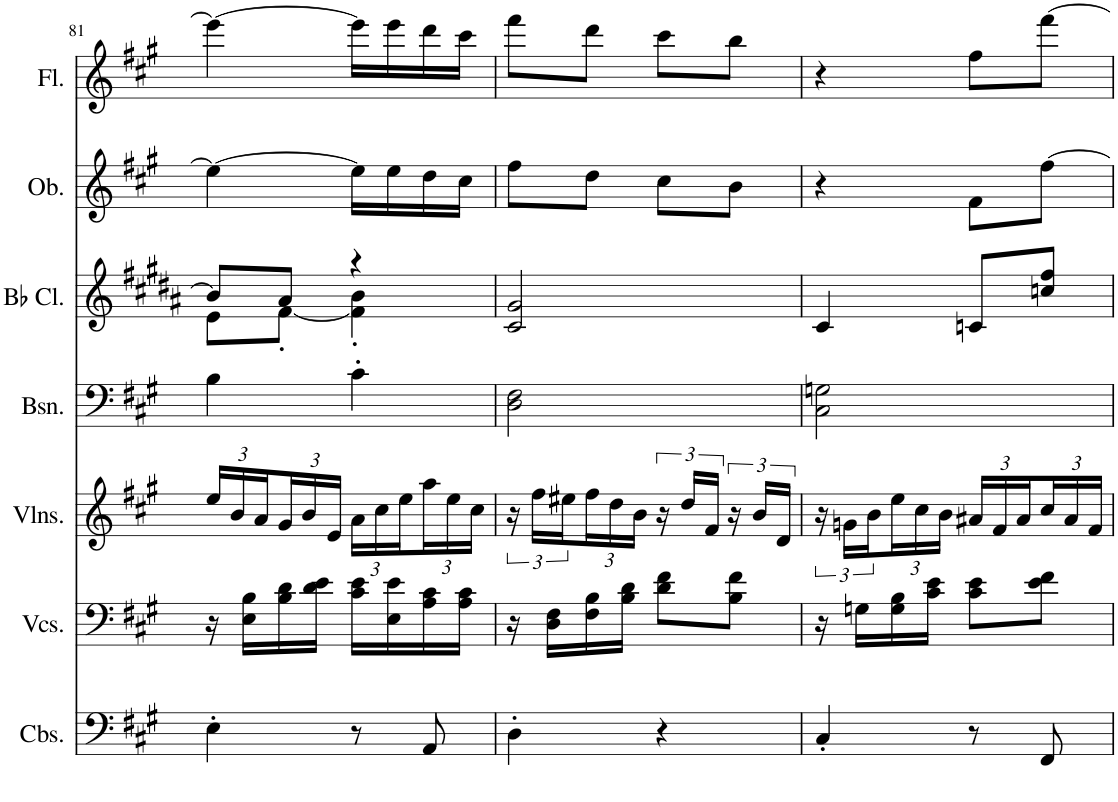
**kern	**kern	**kern	**kern	**kern	**kern	**kern
*part7	*part6	*part5	*part4	*part3	*part2	*part1
*staff7	*staff6	*staff5	*staff4	*staff3	*staff2	*staff1
*I"Contrabasses, Contrabasse	*I"Violoncellos, Viola	*I"Violins, Violine I	*I"Bassoon, 2 Fagotti	*I"Bb Clarinet, 2 Clarinetti in A	*I"Oboe, 2 Oboi	*I"Flute, 2 Flauti
*I'Cbs.	*I'Vcs.	*I'Vlns.	*I'Bsn.	*I'Bb Cl.	*I'Ob.	*I'Fl.
!!LO:PB:g=z
*clefF4	*clefF4	*clefG2	*clefF4	*clefG2	*clefG2	*clefG2
*Trd7c12	*	*	*	*Trd1c2	*	*
*k[f#c#g#]	*k[f#c#g#]	*k[f#c#g#]	*k[f#c#g#]	*k[f#c#g#d#a#]	*k[f#c#g#]	*k[f#c#g#]
*M2/4	*M2/4	*M2/4	*M2/4	*M2/4	*M2/4	*M2/4
*	*	*Xbrackettup	*	*	*	*
=81	=81	=81	=81	=81	=81	=81
*	*	*	*	*^	*	*
4E'\	16r	24ee/LL	4B\	8b/L]	8e\L	4ee\_	4eee\_
.	.	24b/	.	.	.	.	.
.	16E\ 16B\LL	.	.	.	.	.	.
.	.	24a/	.	.	.	.	.
.	16B\ 16d\	24g#/	.	8a#/J	[8f#'\J	.	.
.	.	24b/	.	.	.	.	.
.	16d\ 16e\JJ	.	.	.	.	.	.
.	.	24e/JJ	.	.	.	.	.
8r	16c#\ 16e\LL	24a\LL	4c#'\	4r	4f#\]' 4b\'	16ee\LL]	16eee\LL]
.	.	24cc#\	.	.	.	.	.
.	16E\ 16e\	.	.	.	.	16ee\	16eee\
.	.	24ee\	.	.	.	.	.
8AA/	16A\ 16c#\	24aa\	.	.	.	16dd\	16ddd\
.	.	24ee\	.	.	.	.	.
.	16A\ 16c#\JJ	.	.	.	.	16cc#\JJ	16ccc#\JJ
.	.	24cc#\JJ	.	.	.	.	.
*	*	*	*	*v	*v	*	*
=82	=82	=82	=82	=82	=82	=82
*	*	*brackettup	*	*	*	*
4D'\	16r	24r	2D\ 2F#\	2c#/ 2g#/	8ff#\L	8fff#\L
.	.	24ff#\LL	.	.	.	.
.	16D\ 16F#\LL	.	.	.	.	.
.	.	24ee#X\	.	.	.	.
*	*	*Xbrackettup	*	*	*	*
.	16F#\ 16B\	24ff#\	.	.	8dd\J	8ddd\J
.	.	24dd\	.	.	.	.
.	16B\ 16d\JJ	.	.	.	.	.
.	.	24b\JJ	.	.	.	.
*	*	*brackettup	*	*	*	*
4r	8d\ 8f#\L	24r	.	.	8cc#\L	8ccc#\L
.	.	24dd/LL	.	.	.	.
.	.	24f#/JJ	.	.	.	.
.	8B\ 8f#\J	24r	.	.	8b\J	8bb\J
.	.	24b/LL	.	.	.	.
.	.	24d/JJ	.	.	.	.
=83	=83	=83	=83	=83	=83	=83
4C#'/	16r	24r	2C#\ 2Gn\	4c#/	4r	4r
.	.	24gn\LL	.	.	.	.
.	16Gn\LL	.	.	.	.	.
.	.	24b\	.	.	.	.
*	*	*Xbrackettup	*	*	*	*
.	16G\ 16B\	24ee\	.	.	.	.
.	.	24cc#\	.	.	.	.
.	16c#\ 16e\JJ	.	.	.	.	.
.	.	24b\JJ	.	.	.	.
8r	8c#\ 8e\L	24a#X/LL	.	8cn/L	8f#\L	8ff#\L
.	.	24f#/	.	.	.	.
.	.	24a#/	.	.	.	.
8FF#/	8e\ 8f#\J	24cc#/	.	8ccn/ 8ff#/J	[8ff#\J	[8fff#\J
.	.	24a#/	.	.	.	.
.	.	24f#/JJ	.	.	.	.
=	=	=	=	=	=	=
*-	*-	*-	*-	*-	*-	*-
